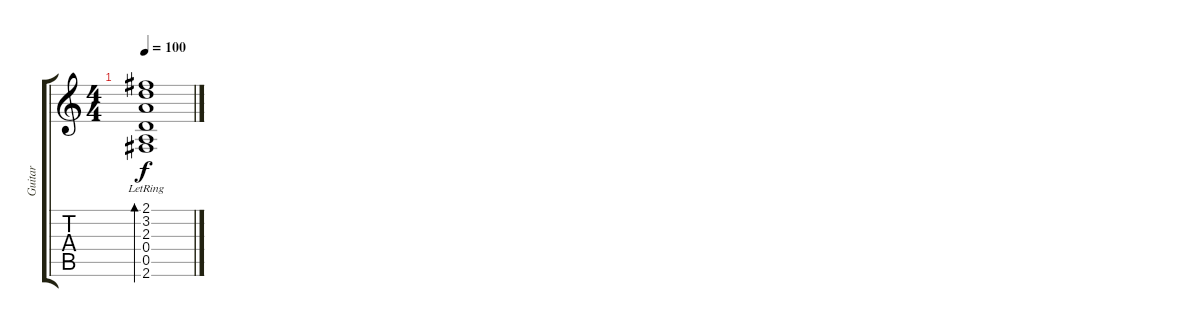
\track ("Guitar" "Guitar") {instrument acousticguitarnylon}
\staff {score tabs}
\tuning (E4 B3 G3 D3 A2 E2) {hide}
\ts (4 4)
\tempo 100
\clef g2
\ks c
(2.1{lr} 3.2{lr} 2.3{lr} 0.4{lr} 0.5{lr} 2.6{lr}).1{bd 60 dy f}
